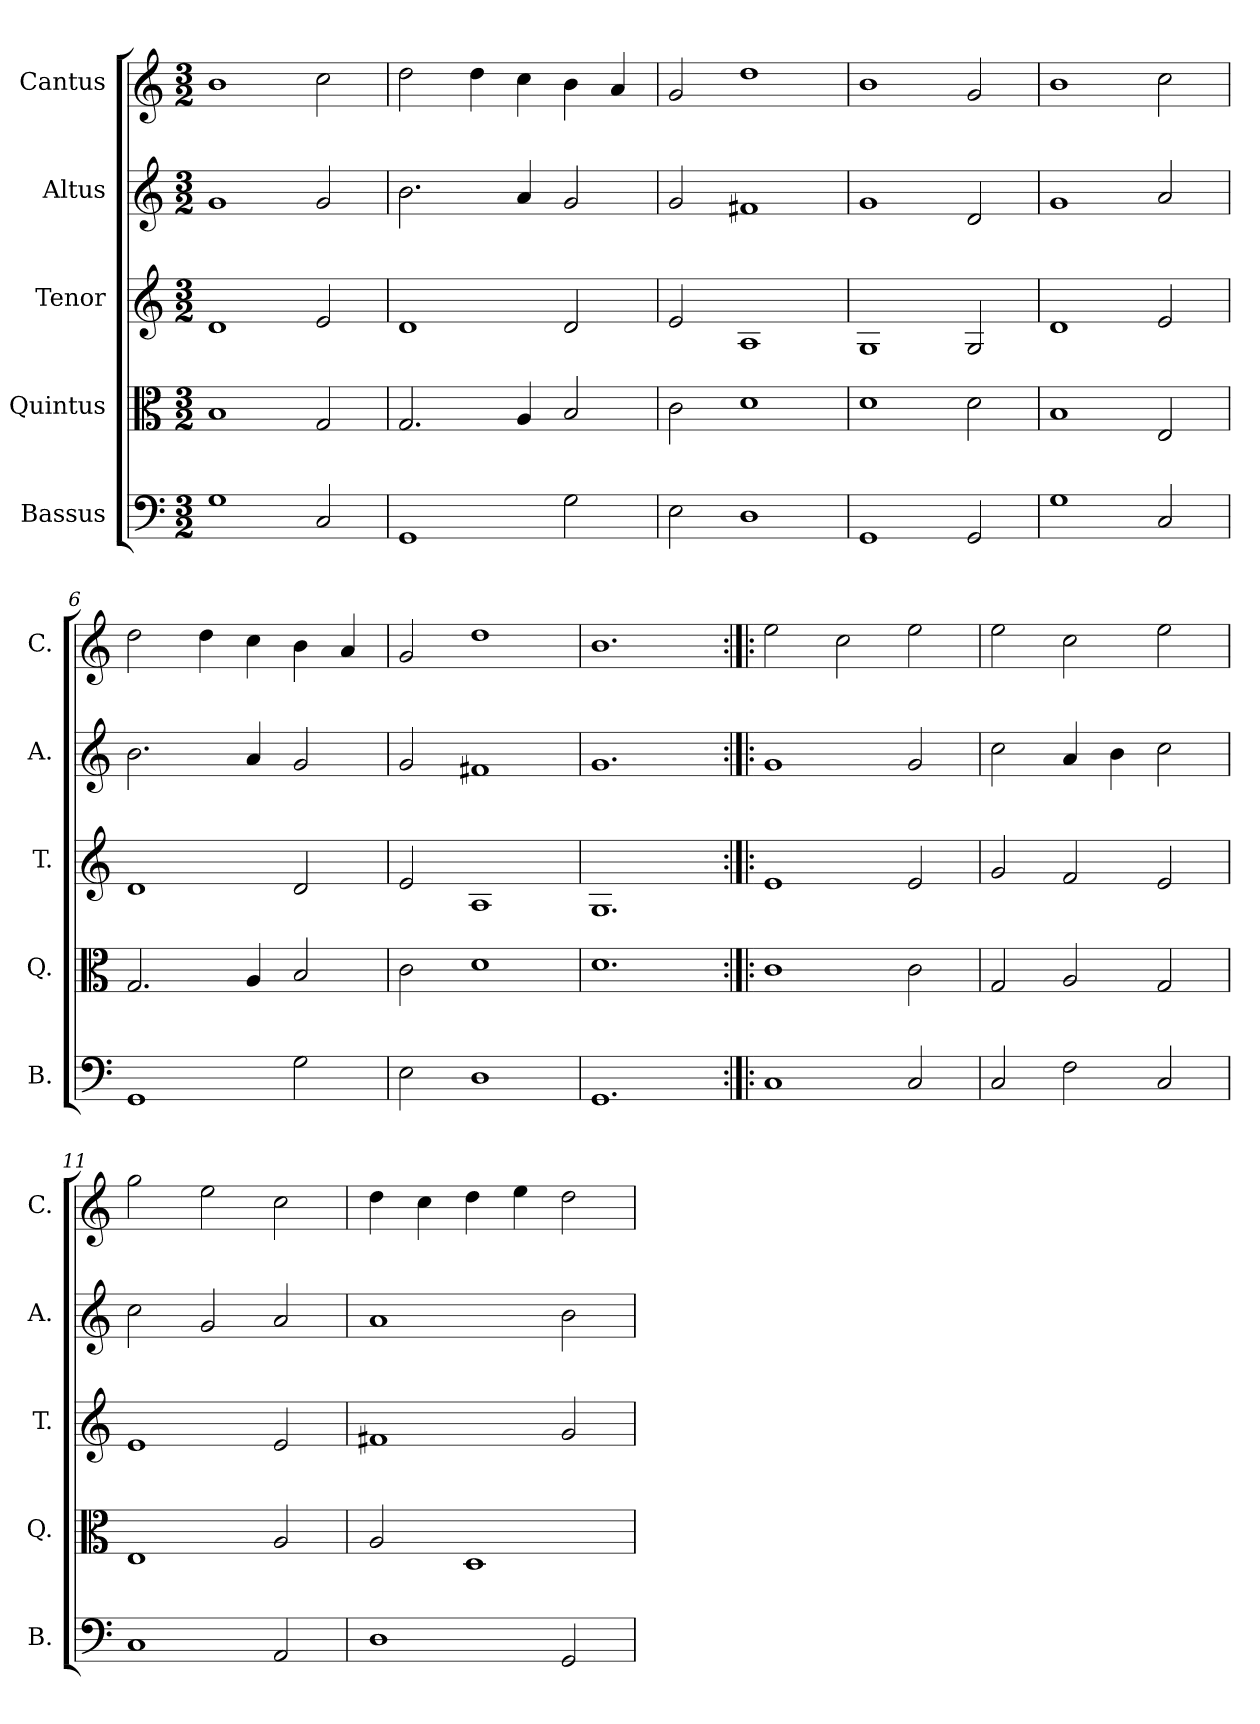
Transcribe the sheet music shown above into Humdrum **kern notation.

**kern	**kern	**kern	**kern	**kern
*part5	*part4	*part3	*part2	*part1
*staff5	*staff4	*staff3	*staff2	*staff1
*I"Bassus	*I"Quintus	*I"Tenor	*I"Altus	*I"Cantus
*I'B.	*I'Q.	*I'T.	*I'A.	*I'C.
*clefF4	*clefC3	*clefG2	*clefG2	*clefG2
*k[]	*k[]	*k[]	*k[]	*k[]
*M3/2	*M3/2	*M3/2	*M3/2	*M3/2
=1	=1	=1	=1	=1
1G	1B	1d	1g	1b
2C/	2G/	2e/	2g/	2cc\
=2	=2	=2	=2	=2
1GG	2.G/	1d	2.b\	2dd\
.	.	.	.	4dd\
.	4A/	.	4a/	4cc\
2G\	2B/	2d/	2g/	4b\
.	.	.	.	4a/
=3	=3	=3	=3	=3
2E\	2c\	2e/	2g/	2g/
1D	1d	1A	1f#X	1dd
=4	=4	=4	=4	=4
1GG	1d	1G	1g	1b
2GG/	2d\	2G/	2d/	2g/
=5	=5	=5	=5	=5
1G	1B	1d	1g	1b
2C/	2E/	2e/	2a/	2cc\
=6	=6	=6	=6	=6
1GG	2.G/	1d	2.b\	2dd\
.	.	.	.	4dd\
.	4A/	.	4a/	4cc\
2G\	2B/	2d/	2g/	4b\
.	.	.	.	4a/
=7	=7	=7	=7	=7
2E\	2c\	2e/	2g/	2g/
1D	1d	1A	1f#X	1dd
=8	=8	=8	=8	=8
1.GG	1.d	1.G	1.g	1.b
=9:|!|:	=9:|!|:	=9:|!|:	=9:|!|:	=9:|!|:
1C	1c	1e	1g	2ee\
.	.	.	.	2cc\
2C/	2c\	2e/	2g/	2ee\
=10	=10	=10	=10	=10
2C/	2G/	2g/	2cc\	2ee\
2F\	2A/	2f/	4a/	2cc\
.	.	.	4b\	.
2C/	2G/	2e/	2cc\	2ee\
!!LO:LB:g=z
=11	=11	=11	=11	=11
1C	1E	1e	2cc\	2gg\
.	.	.	2g/	2ee\
2AA/	2A/	2e/	2a/	2cc\
=12	=12	=12	=12	=12
1D	2A/	1f#X	1a	4dd\
.	.	.	.	4cc\
.	1D	.	.	4dd\
.	.	.	.	4ee\
2GG/	.	2g/	2b\	2dd\
=	=	=	=	=
*-	*-	*-	*-	*-
